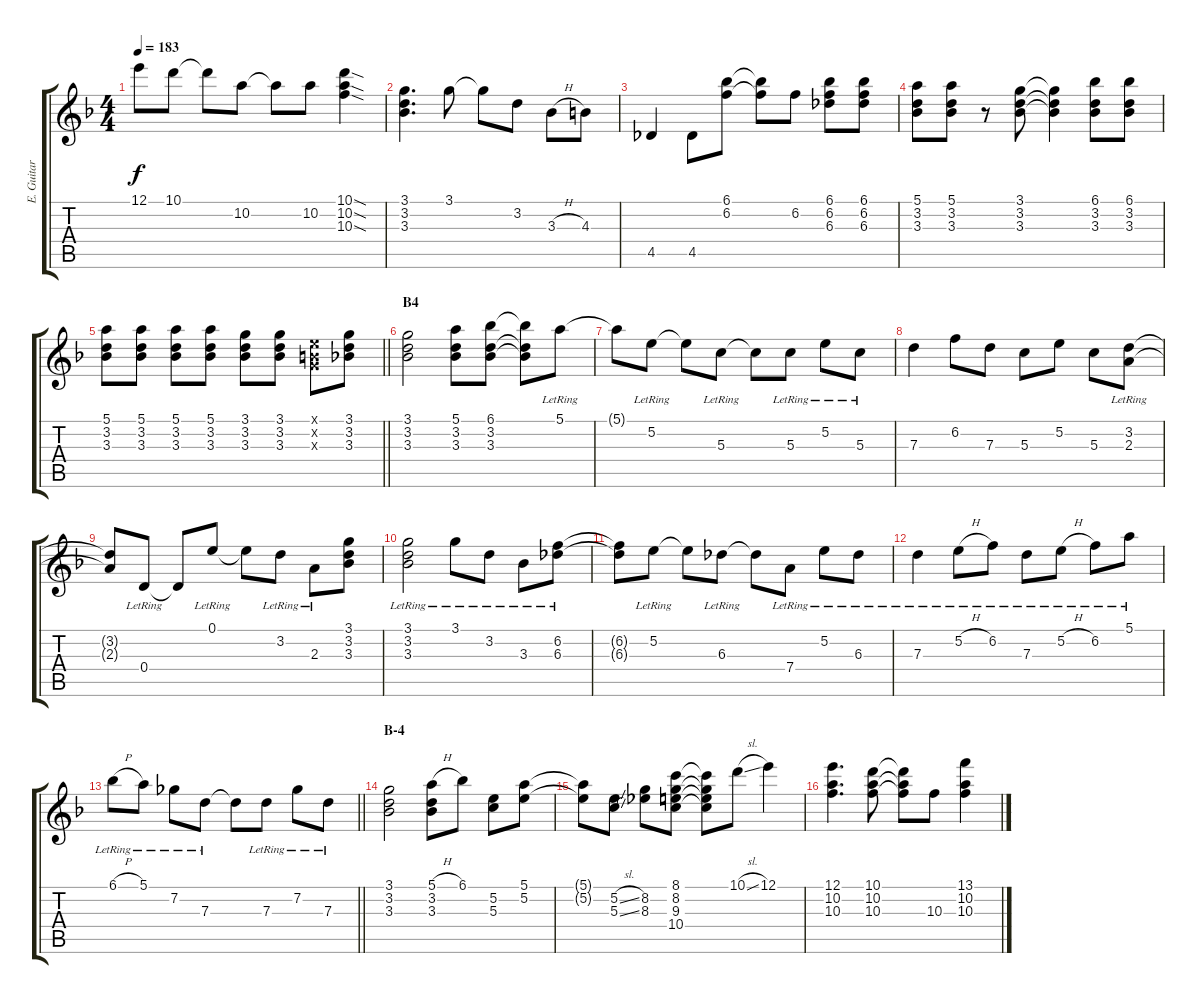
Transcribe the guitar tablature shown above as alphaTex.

\track ("E. Guitar I" "E. Guitar ") {instrument electricguitarclean}
\staff {score tabs}
\tuning (E4 B3 G3 D3 A2 E2) {hide}
\ts (4 4)
\tempo 183
\clef g2
\ks f
12.1{t}.8{dy f} 10.1.8 10.1{t}.8 10.2.8 10.2{t}.8 10.2.8 (10.1{sod} 10.2{sod} 10.3{sod}).4 |
(3.1 3.2 3.3).4{d} 3.1.8 3.1{t}.8 3.2.8 3.3{h}.8 4.3.8 |
4.5.4 4.5.8 (6.1 6.2).8 (6.1{t} 6.2{t}).8 6.2.8 (6.1 6.2 6.3).8 (6.1 6.2 6.3).8 |
(5.1 3.2 3.3).8 (5.1 3.2 3.3).8 r.8 (3.1 3.2 3.3).8 (3.1{t} 3.2{t} 3.3{t}).4 (6.1 3.2 3.3).8 (6.1 3.2 3.3).8 |
\barLineRight lightlight
(5.1 3.2 3.3).8 (5.1 3.2 3.3).8 (5.1 3.2 3.3).8 (5.1 3.2 3.3).8 (3.1 3.2 3.3).8 (3.1 3.2 3.3).8 (0.1{x} 0.2{x} 0.3{x}).8 (3.1 3.2 3.3).8 |
\section ("" "B4")
(3.1 3.2 3.3).2 (5.1 3.2 3.3).8 (6.1 3.2 3.3).8 (6.1{t} 3.2{t} 3.3{t}).8 5.1{lr}.8 |
5.1{t}.8 5.2{lr}.8 5.2{t}.8 5.3{lr}.8 5.3{t}.8 5.3{lr}.8 5.2{lr}.8 5.3{lr}.8 |
7.3.4 6.2.8 7.3.8 5.3.8 5.2.8 5.3.8 (3.2{lr} 2.3{lr}).8 |
(3.2{t} 2.3{t}).8 0.4{lr}.8 0.4{t}.8 0.1{lr}.8 0.1{t}.8 3.2{lr}.8 2.3{lr}.8 (3.1 3.2 3.3).8 |
(3.1{lr} 3.2{lr} 3.3{lr}).2 3.1{lr}.8 3.2{lr}.8 3.3{lr}.8 (6.2{lr} 6.3{lr}).8 |
(6.2{t} 6.3{t}).8 5.2{lr}.8 5.2{t}.8 6.3{lr}.8 6.3{t}.8 7.4{lr}.8 5.2{lr}.8 6.3{lr}.8 |
7.3{lr}.4 5.2{h lr}.8 6.2{lr}.8 7.3{lr}.8 5.2{h lr}.8 6.2{lr}.8 5.1{lr}.8 |
\barLineRight lightlight
6.1{h lr}.8 5.1{lr}.8 7.2{lr}.8 7.3{lr}.8 7.3{t}.8 7.3{lr}.8 7.2{lr}.8 7.3{lr}.8 |
\section ("" "B-4")
(3.1 3.2 3.3).2 (5.1{h} 3.2 3.3).8 6.1.8 (5.2 5.3).8 (5.1 5.2).8 |
(5.1{t} 5.2{t}).8 (5.2{sl} 5.3{sl}).8 (8.2 8.3).8 (8.1 8.2 9.3 10.4).8 (8.1{t} 8.2{t} 9.3{t} 10.4{t}).8 10.1{sl}.8 12.1.4 |
(12.1 10.2 10.3).4{d} (10.1 10.2 10.3).8 (10.1{t} 10.2{t} 10.3{t}).8 10.3.8 (13.1 10.2 10.3).4
